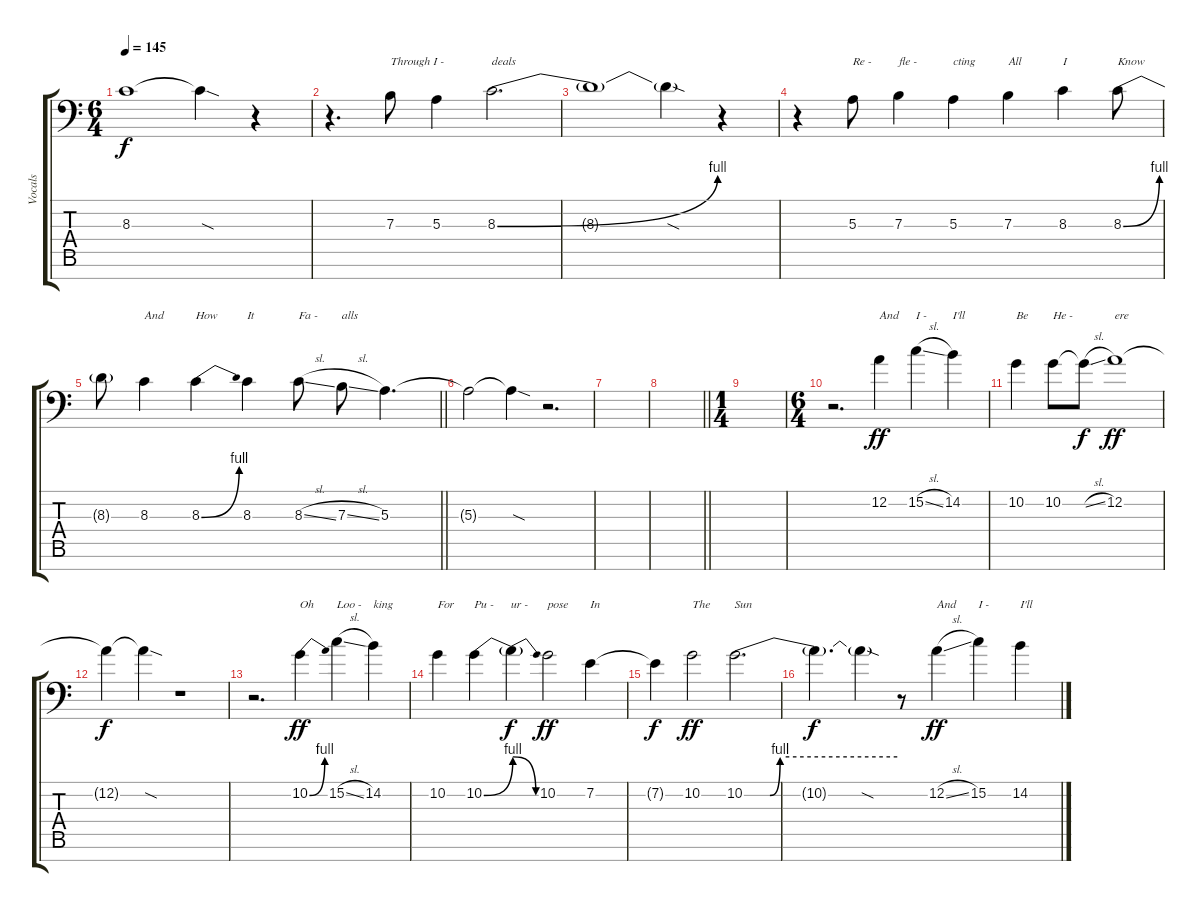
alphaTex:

\track ("Vocals" "Vocals") {instrument bassoon}
\staff {score tabs}
\tuning (D4 A3 E3 D3 A2 E2 A1) {hide}
\ts (6 4)
\tempo 145
\clef f4
\ks c
8.3{t}.1{dy f} 8.3{sod t}.4 r.4 |
r.4{d} 7.3.8{txt "Through I - "} 5.3.4 8.3{be (bend 0 0 60 4)}.2{d txt "deals"} |
8.3{t}.1 8.3{sod t}.4 r.4 |
r.4 5.3.8{txt "Re - "} 7.3.4{txt "fle - "} 5.3.4{txt "cting"} 7.3.4{txt "All"} 8.3.4{txt "I"} 8.3{be (bend 0 0 60 4)}.8{txt "Know"} |
\barLineRight lightlight
8.3{t}.8 8.3.4{txt "And"} 8.3{be (bend 0 0 60 4)}.4{txt "How"} 8.3.4{txt "It"} 8.3{sl}.8{txt "Fa - "} 7.3{sl}.8{txt "alls"} 5.3.4{d} |
\section ("" "")
5.3{t}.2 5.3{sod t}.4 r.2{d} |
|
\barLineRight lightlight
|
\ts (1 4)
\section ("" "")
|
\ts (6 4)
r.2{d} 12.2.4{txt "And" dy ff} 15.2{sl}.4{txt "I - "} 14.2.4{txt "I'll"} |
10.2.4{txt "Be"} 10.2.8{txt "He - "} 10.2{sl t}.8{dy f} 12.2.1{txt "ere" dy ff} |
12.2{t}.4{dy f} 12.2{sod t}.4 r.1 |
r.2{d} 10.2{be (bend 0 0 60 4)}.4{txt "Oh" dy ff} 15.2{sl}.4{txt "Loo - "} 14.2.4{txt "king"} |
10.2.4{txt "For"} 10.2{be (bend 0 0 60 4)}.4{txt "Pu - "} 10.2{be (release 0 4 60 0) t}.4{txt "ur - " dy f} 10.2.2{txt "pose" dy ff} 7.2.4{txt "In"} |
7.2{t}.4{dy f} 10.2.2{txt "The" dy ff} 10.2{be (custom 0 0 10 0 14 4 60 4)}.2{d txt "Sun"} |
10.2{t}.4{d dy f} 10.2{sod t}.4 r.8 12.2{sl}.4{txt "And" dy ff} 15.2.4{txt "I - "} 14.2.4{txt "I'll"}
